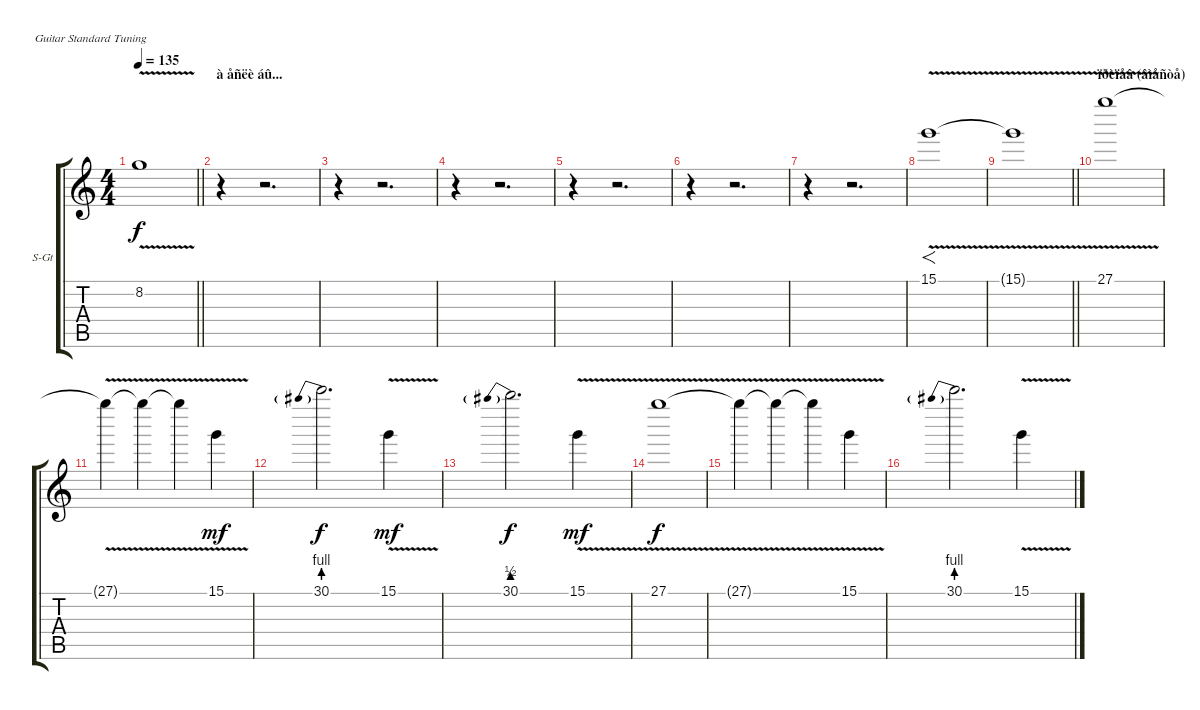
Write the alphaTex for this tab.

\bracketExtendMode groupsimilarinstruments
\firstSystemTrackNameOrientation horizontal
\otherSystemsTrackNameOrientation horizontal
\track ("Äîðîæêà 9" "S-Gt") {instrument lead6voice}
\staff {score tabs}
\tuning (E4 B3 G3 D3 A2 E2)
\displaytranspose 12
\ts (4 4)
\tempo 135
\clef g2
\barLineRight lightlight
\ks c
8.2{v}.1{dy f} |
\section ("" "à åñëè áû...")
r.4 r.2{d} |
r.4 r.2{d} |
r.4 r.2{d} |
r.4 r.2{d} |
r.4 r.2{d} |
r.4 r.2{d} |
15.1{v}.1{f} |
\barLineRight lightlight
15.1{v t}.1 |
\section ("" "ïðèïåâ (âìåñòå)")
27.1{v}.1 |
27.1{v t}.4 27.1{v t}.4 27.1{v t}.4 15.1{v}.4{dy mf} |
30.1{be (prebend 0 4 60 4)}.2{d dy f} 15.1{v}.4{dy mf} |
30.1{be (prebend 0 2 60 2)}.2{d dy f} 15.1{v}.4{dy mf} |
27.1{v}.1{dy f} |
27.1{v t}.4 27.1{v t}.4 27.1{v t}.4 15.1{v}.4 |
30.1{be (prebend 0 4 60 4)}.2{d} 15.1{v}.4
